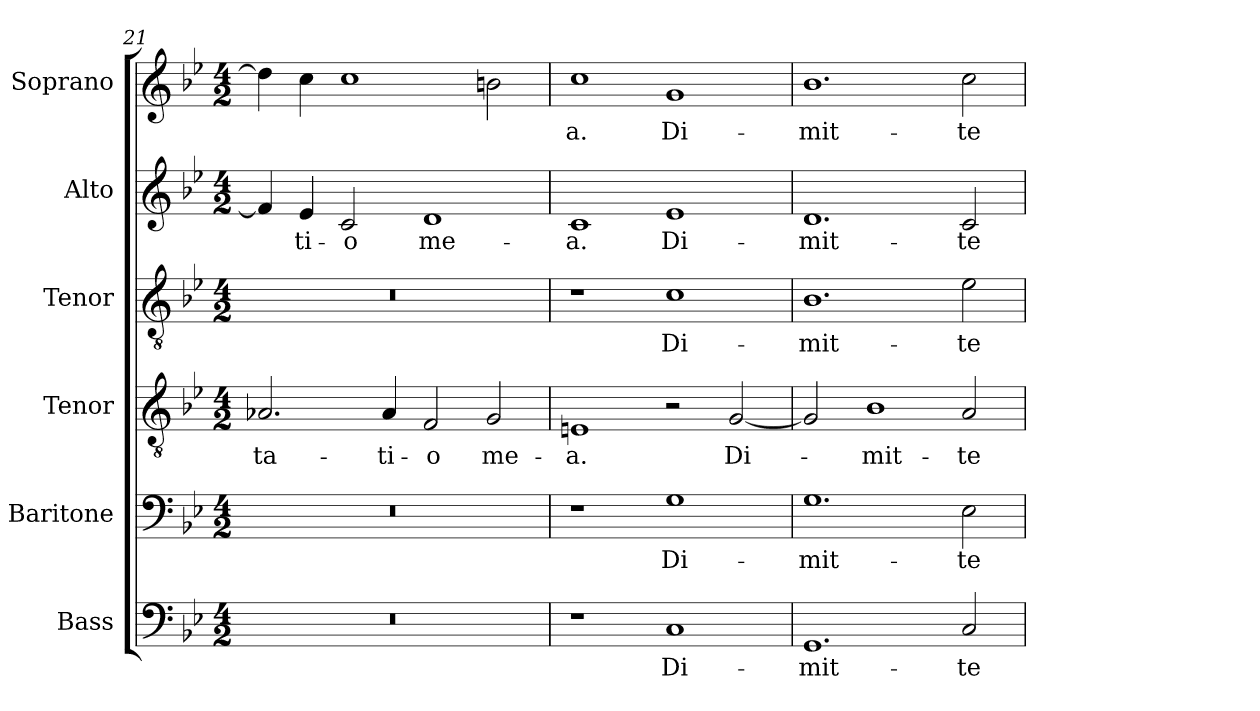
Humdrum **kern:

**kern	**text	**kern	**text	**kern	**text	**kern	**text	**kern	**text	**kern	**text
*part6	*part6	*part5	*part5	*part4	*part4	*part3	*part3	*part2	*part2	*part1	*part1
*staff6	*staff6	*staff5	*staff5	*staff4	*staff4	*staff3	*staff3	*staff2	*staff2	*staff1	*staff1
*I"Bass	*	*I"Baritone	*	*I"Tenor	*	*I"Tenor	*	*I"Alto	*	*I"Soprano	*
*I'B.	*	*I'Bar.	*	*I'T2.	*	*I'T1.	*	*I'A.	*	*I'S.	*
*clefF4	*	*clefF4	*	*clefGv2	*	*clefGv2	*	*clefG2	*	*clefG2	*
*	*	*	*	*ITrd7c12	*	*ITrd7c12	*	*	*	*	*
*k[b-e-]	*	*k[b-e-]	*	*k[b-e-]	*	*k[b-e-]	*	*k[b-e-]	*	*k[b-e-]	*
*B-:	*	*B-:	*	*B-:	*	*B-:	*	*B-:	*	*B-:	*
*M4/2	*	*M4/2	*	*M4/2	*	*M4/2	*	*M4/2	*	*M4/2	*
=21	=21	=21	=21	=21	=21	=21	=21	=21	=21	=21	=21
!LO:N:vis=1	!	!LO:N:vis=1	!	!	!	!	!	!	!	!	!
!	!	!	!	!	!LO:LY:b:color=#000000	!LO:N:vis=1	!	!	!	!	!
0r	.	0r	.	2.AA-Xi/	-ta-	0r	.	4fi/]	.	4ddi\]	.
!	!	!	!	!	!	!	!	!	!LO:LY:b:color=#000000	!	!
.	.	.	.	.	.	.	.	4e-i/	-ti-	4cci\	.
!	!	!	!	!	!	!	!	!	!LO:LY:b:color=#000000	!	!
.	.	.	.	.	.	.	.	2ci/	-o	1cci	.
!	!	!	!	!	!LO:LY:b:color=#000000	!	!	!	!	!	!
.	.	.	.	4AA-i/	-ti-	.	.	.	.	.	.
!	!	!	!	!	!LO:LY:b:color=#000000	!	!	!	!	!	!
!	!	!	!	!	!	!	!	!	!LO:LY:b:color=#000000	!	!
.	.	.	.	2FFi/	-o	.	.	1di	me-	.	.
!	!	!	!	!	!LO:LY:b:color=#000000	!	!	!	!	!	!
.	.	.	.	2GGi/	me-	.	.	.	.	2bni\	.
=22	=22	=22	=22	=22	=22	=22	=22	=22	=22	=22	=22
!	!	!	!	!	!LO:LY:b:color=#000000	!	!	!	!	!	!
!	!	!	!	!	!	!	!	!	!LO:LY:b:color=#000000	!	!
!	!	!	!	!	!	!	!	!	!	!	!LO:LY:b:color=#000000
1r	.	1r	.	1EEni	-a.	1r	.	1ci	-a.	1cci	-a.
!	!LO:LY:b:color=#000000	!	!	!	!	!	!	!	!	!	!
!	!	!	!LO:LY:b:color=#000000	!	!	!	!	!	!	!	!
!	!	!	!	!	!	!	!LO:LY:b:color=#000000	!	!	!	!
!	!	!	!	!	!	!	!	!	!LO:LY:b:color=#000000	!	!
!	!	!	!	!	!	!	!	!	!	!	!LO:LY:b:color=#000000
1Ci	Di-	1Gi	Di-	2r	.	1Ci	Di-	1e-i	Di-	1gi	Di-
!	!	!	!	!	!LO:LY:b:color=#000000	!	!	!	!	!	!
.	.	.	.	[2GGi/	Di-	.	.	.	.	.	.
=23	=23	=23	=23	=23	=23	=23	=23	=23	=23	=23	=23
!	!LO:LY:b:color=#000000	!	!	!	!	!	!	!	!	!	!
!	!	!	!LO:LY:b:color=#000000	!	!	!	!	!	!	!	!
!	!	!	!	!	!	!	!LO:LY:b:color=#000000	!	!	!	!
!	!	!	!	!	!	!	!	!	!LO:LY:b:color=#000000	!	!
!	!	!	!	!	!	!	!	!	!	!	!LO:LY:b:color=#000000
1.GGi	-mit-	1.Gi	-mit-	2GGi/]	.	1.BB-i	-mit-	1.di	-mit-	1.b-i	-mit-
!	!	!	!	!	!LO:LY:b:color=#000000	!	!	!	!	!	!
.	.	.	.	1BB-i	-mit-	.	.	.	.	.	.
!	!LO:LY:b:color=#000000	!	!	!	!	!	!	!	!	!	!
!	!	!	!LO:LY:b:color=#000000	!	!	!	!	!	!	!	!
!	!	!	!	!	!LO:LY:b:color=#000000	!	!	!	!	!	!
!	!	!	!	!	!	!	!LO:LY:b:color=#000000	!	!	!	!
!	!	!	!	!	!	!	!	!	!LO:LY:b:color=#000000	!	!
!	!	!	!	!	!	!	!	!	!	!	!LO:LY:b:color=#000000
2Ci/	-te	2E-i\	-te	2AAi/	-te	2E-i\	-te	2ci/	-te	2cci\	-te
=	=	=	=	=	=	=	=	=	=	=	=
*-	*-	*-	*-	*-	*-	*-	*-	*-	*-	*-	*-
